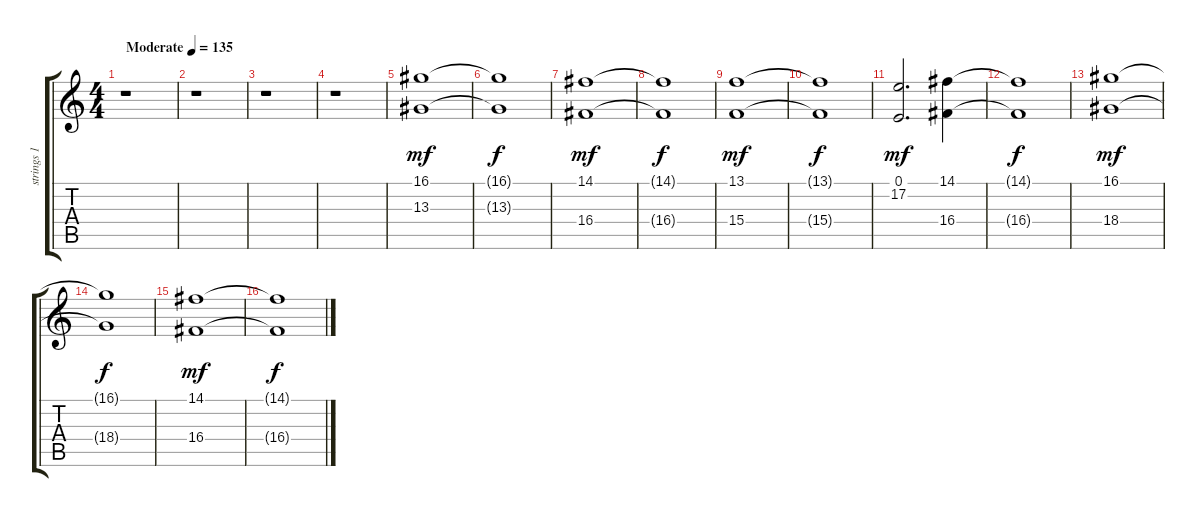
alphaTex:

\track ("strings 1" "strings 1") {instrument stringensemble1}
\staff {score tabs}
\tuning (E4 B3 G3 D3 A2 E2) {hide}
\ts (4 4)
\tempo (135 "Moderate")
\clef g2
\ks c
r.1{dy mf instrument stringensemble1} |
r.1 |
r.1 |
r.1 |
(16.1 13.3).1{volume 3} |
(16.1{t} 13.3{t}).1{dy f} |
(14.1 16.4).1{dy mf volume 3} |
(14.1{t} 16.4{t}).1{dy f} |
(13.1 15.4).1{dy mf volume 3} |
(13.1{t} 15.4{t}).1{dy f} |
(0.1 17.2).2{d dy mf volume 3} (14.1 16.4).4{volume 3} |
(14.1{t} 16.4{t}).1{dy f} |
(16.1 18.4).1{dy mf volume 3} |
(16.1{t} 18.4{t}).1{dy f} |
(14.1 16.4).1{dy mf volume 3} |
(14.1{t} 16.4{t}).1{dy f}
